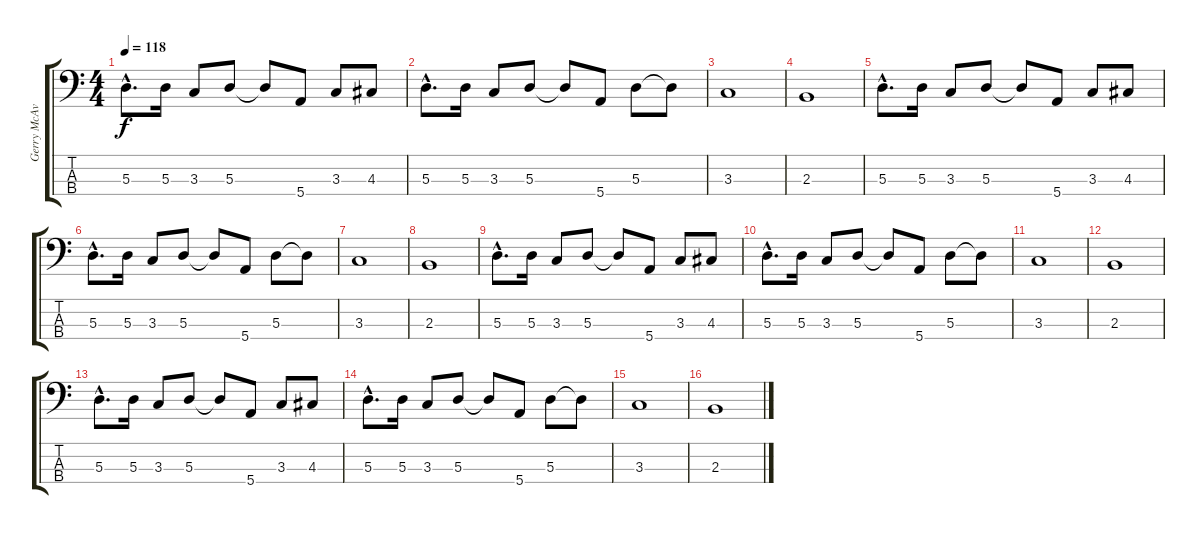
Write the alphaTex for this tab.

\track ("Gerry McAvoy" "Gerry McAv") {instrument electricbasspick}
\staff {score tabs}
\tuning (G2 D2 A1 E1) {hide}
\ts (4 4)
\tempo 118
\clef f4
\ks c
5.3{hac}.8{d dy f} 5.3.16 3.3.8 5.3.8 5.3{t}.8 5.4.8 3.3.8 4.3.8 |
5.3{hac}.8{d} 5.3.16 3.3.8 5.3.8 5.3{t}.8 5.4.8 5.3.8 5.3{t}.8 |
3.3.1 |
2.3.1 |
5.3{hac}.8{d} 5.3.16 3.3.8 5.3.8 5.3{t}.8 5.4.8 3.3.8 4.3.8 |
5.3{hac}.8{d} 5.3.16 3.3.8 5.3.8 5.3{t}.8 5.4.8 5.3.8 5.3{t}.8 |
3.3.1 |
2.3.1 |
5.3{hac}.8{d} 5.3.16 3.3.8 5.3.8 5.3{t}.8 5.4.8 3.3.8 4.3.8 |
5.3{hac}.8{d} 5.3.16 3.3.8 5.3.8 5.3{t}.8 5.4.8 5.3.8 5.3{t}.8 |
3.3.1 |
2.3.1 |
5.3{hac}.8{d} 5.3.16 3.3.8 5.3.8 5.3{t}.8 5.4.8 3.3.8 4.3.8 |
5.3{hac}.8{d} 5.3.16 3.3.8 5.3.8 5.3{t}.8 5.4.8 5.3.8 5.3{t}.8 |
3.3.1 |
2.3.1
